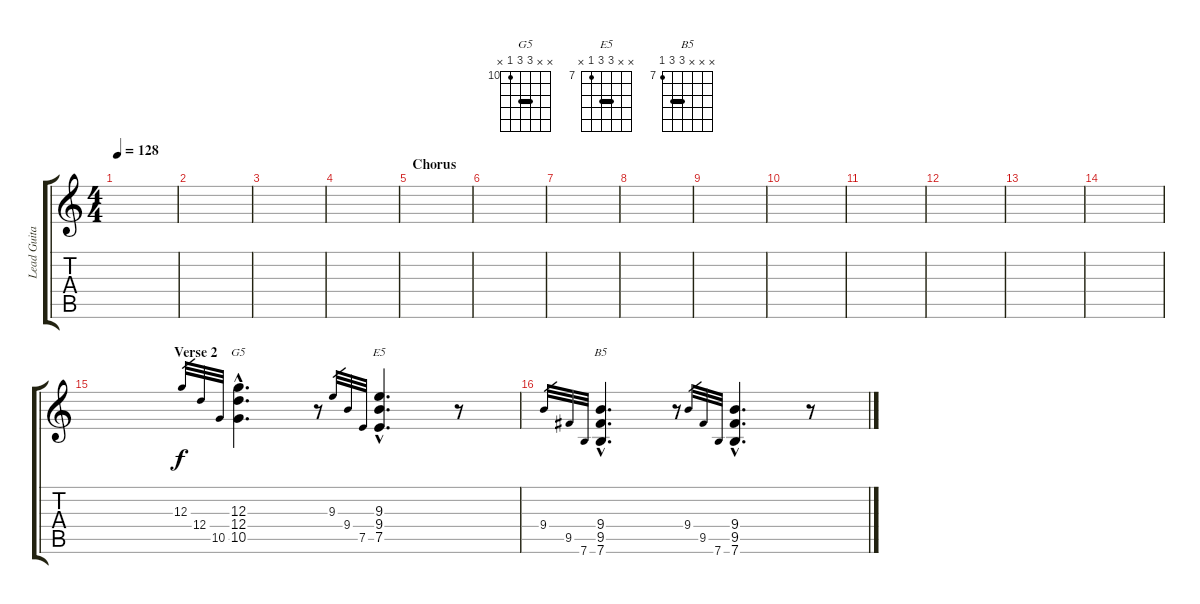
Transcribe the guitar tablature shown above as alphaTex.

\track ("Lead Guitar" "Lead Guita") {instrument distortionguitar}
\staff {score tabs}
\tuning (E4 B3 G3 D3 A2 E2) {hide}
\chord ("G5" x x 12 12 10 x) {firstfret 10 barre 12}
\chord ("E5" x x 9 9 7 x) {firstfret 7 barre 9}
\chord ("B5" x x x 9 9 7) {firstfret 7 barre 9}
\ts (4 4)
\tempo 128
\clef g2
\ks c
|
|
|
|
\section ("" "Chorus")
|
|
|
|
|
|
|
|
|
|
\section ("" "Verse 2")
12.3.32{gr} 12.4.32{gr} 10.5.32{gr} (12.3{hac} 12.4{hac} 10.5{hac}).4{d ch "G5"} r.8 9.3.32{gr} 9.4.32{gr} 7.5.32{gr} (9.3{hac} 9.4{hac} 7.5{hac}).4{d ch "E5"} r.8 |
9.4.32{gr} 9.5.32{gr} 7.6.32{gr} (9.4{hac} 9.5{hac} 7.6{hac}).4{d ch "B5"} r.8 9.4.32{gr} 9.5.32{gr} 7.6.32{gr} (9.4{hac} 9.5{hac} 7.6{hac}).4{d} r.8
